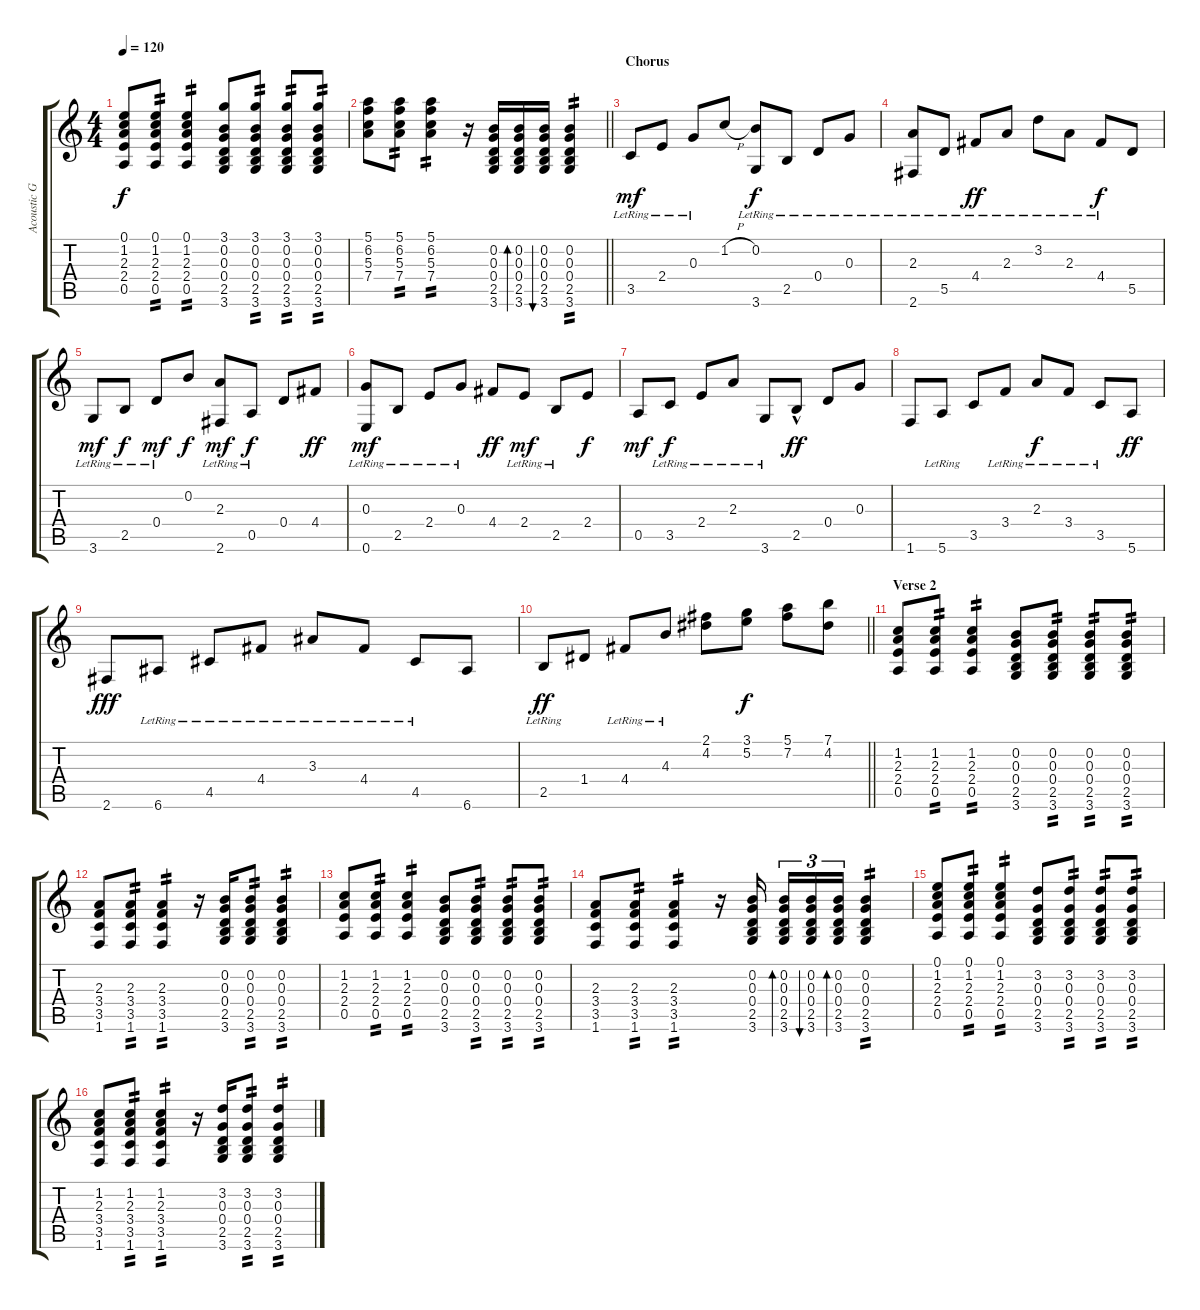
\track ("Acoustic Guitar" "Acoustic G") {instrument acousticguitarsteel}
\staff {score tabs}
\tuning (E4 B3 G3 D3 A2 E2) {hide}
\ts (4 4)
\tempo 120
\clef g2
\ks c
(0.1 1.2 2.3 2.4 0.5).8{dy f} (0.1 1.2 2.3 2.4 0.5).8{tp 2} (0.1 1.2 2.3 2.4 0.5).4{tp 2} (3.1 0.2 0.3 0.4 2.5 3.6).8 (3.1 0.2 0.3 0.4 2.5 3.6).8{tp 2} (3.1 0.2 0.3 0.4 2.5 3.6).8{tp 2} (3.1 0.2 0.3 0.4 2.5 3.6).8{tp 2} |
\barLineRight lightlight
(5.1 6.2 5.3 7.4).8 (5.1 6.2 5.3 7.4).8{tp 2} (5.1 6.2 5.3 7.4).4{tp 2} r.16 (0.2 0.3 0.4 2.5 3.6).16 (0.2 0.3 0.4 2.5 3.6).16{bd 120} (0.2 0.3 0.4 2.5 3.6).16{bu 120} (0.2 0.3 0.4 2.5 3.6).4{tp 2} |
\section ("" "Chorus")
3.5{lr}.8{dy mf volume 12} 2.4{lr}.8 0.3{lr}.8 1.2{h}.8 (0.2{lr} 3.6{lr}).8{dy f} 2.5{lr}.8 0.4{lr}.8 0.3{lr}.8 |
(2.3{lr} 2.6{lr}).8 5.5{lr}.8 4.4{lr}.8{dy ff} 2.3{lr}.8 3.2{lr}.8 2.3{lr}.8 4.4{lr}.8{dy f} 5.5.8 |
3.6{lr}.8{dy mf} 2.5{lr}.8{dy f} 0.4{lr}.8{dy mf} 0.2.8{dy f} (2.3{lr} 2.6{lr}).8{dy mf} 0.5{lr}.8{dy f} 0.4.8 4.4.8{dy ff} |
(0.3{lr} 0.6{lr}).8{dy mf} 2.5{lr}.8 2.4{lr}.8 0.3{lr}.8 4.4.8{dy ff} 2.4{lr}.8{dy mf} 2.5{lr}.8 2.4.8{dy f} |
0.5.8{dy mf} 3.5{lr}.8{dy f} 2.4{lr}.8 2.3{lr}.8 3.6{lr}.8 2.5{hac}.8{dy ff} 0.4.8 0.3.8 |
1.6.8 5.6{lr}.8 3.5.8 3.4{lr}.8 2.3{lr}.8{dy f} 3.4{lr}.8 3.5{lr}.8 5.6.8{dy ff} |
2.6.8{dy fff} 6.6{lr}.8 4.5{lr}.8 4.4{lr}.8 3.3{lr}.8 4.4{lr}.8 4.5{lr}.8 6.6.8 |
\barLineRight lightlight
2.5{lr}.8{dy ff} 1.4.8 4.4{lr}.8 4.3{lr}.8 (2.1 4.2).8 (3.1 5.2).8{dy f} (5.1 7.2).8 (7.1 4.2).8 |
\section ("" "Verse 2")
(1.2 2.3 2.4 0.5).8 (1.2 2.3 2.4 0.5).8{tp 2} (1.2 2.3 2.4 0.5).4{tp 2} (0.2 0.3 0.4 2.5 3.6).8 (0.2 0.3 0.4 2.5 3.6).8{tp 2} (0.2 0.3 0.4 2.5 3.6).8{tp 2} (0.2 0.3 0.4 2.5 3.6).8{tp 2} |
(2.3 3.4 3.5 1.6).8 (2.3 3.4 3.5 1.6).8{tp 2} (2.3 3.4 3.5 1.6).4{tp 2} r.16 (0.2 0.3 0.4 2.5 3.6).16 (0.2 0.3 0.4 2.5 3.6).8{tp 2} (0.2 0.3 0.4 2.5 3.6).4{tp 2} |
(1.2 2.3 2.4 0.5).8 (1.2 2.3 2.4 0.5).8{tp 2} (1.2 2.3 2.4 0.5).4{tp 2} (0.2 0.3 0.4 2.5 3.6).8 (0.2 0.3 0.4 2.5 3.6).8{tp 2} (0.2 0.3 0.4 2.5 3.6).8{tp 2} (0.2 0.3 0.4 2.5 3.6).8{tp 2} |
(2.3 3.4 3.5 1.6).8 (2.3 3.4 3.5 1.6).8{tp 2} (2.3 3.4 3.5 1.6).4{tp 2} r.16 (0.2 0.3 0.4 2.5 3.6).16 (0.2 0.3 0.4 2.5 3.6).16{tu (3 2) bd 120} (0.2 0.3 0.4 2.5 3.6).16{tu (3 2) bu 120} (0.2 0.3 0.4 2.5 3.6).16{tu (3 2) bd 120} (0.2 0.3 0.4 2.5 3.6).4{tp 2} |
(0.1 1.2 2.3 2.4 0.5).8 (0.1 1.2 2.3 2.4 0.5).8{tp 2} (0.1 1.2 2.3 2.4 0.5).4{tp 2} (3.2 0.3 0.4 2.5 3.6).8 (3.2 0.3 0.4 2.5 3.6).8{tp 2} (3.2 0.3 0.4 2.5 3.6).8{tp 2} (3.2 0.3 0.4 2.5 3.6).8{tp 2} |
(1.2 2.3 3.4 3.5 1.6).8 (1.2 2.3 3.4 3.5 1.6).8{tp 2} (1.2 2.3 3.4 3.5 1.6).4{tp 2} r.16 (3.2 0.3 0.4 2.5 3.6).16 (3.2 0.3 0.4 2.5 3.6).8{tp 2} (3.2 0.3 0.4 2.5 3.6).4{tp 2}
